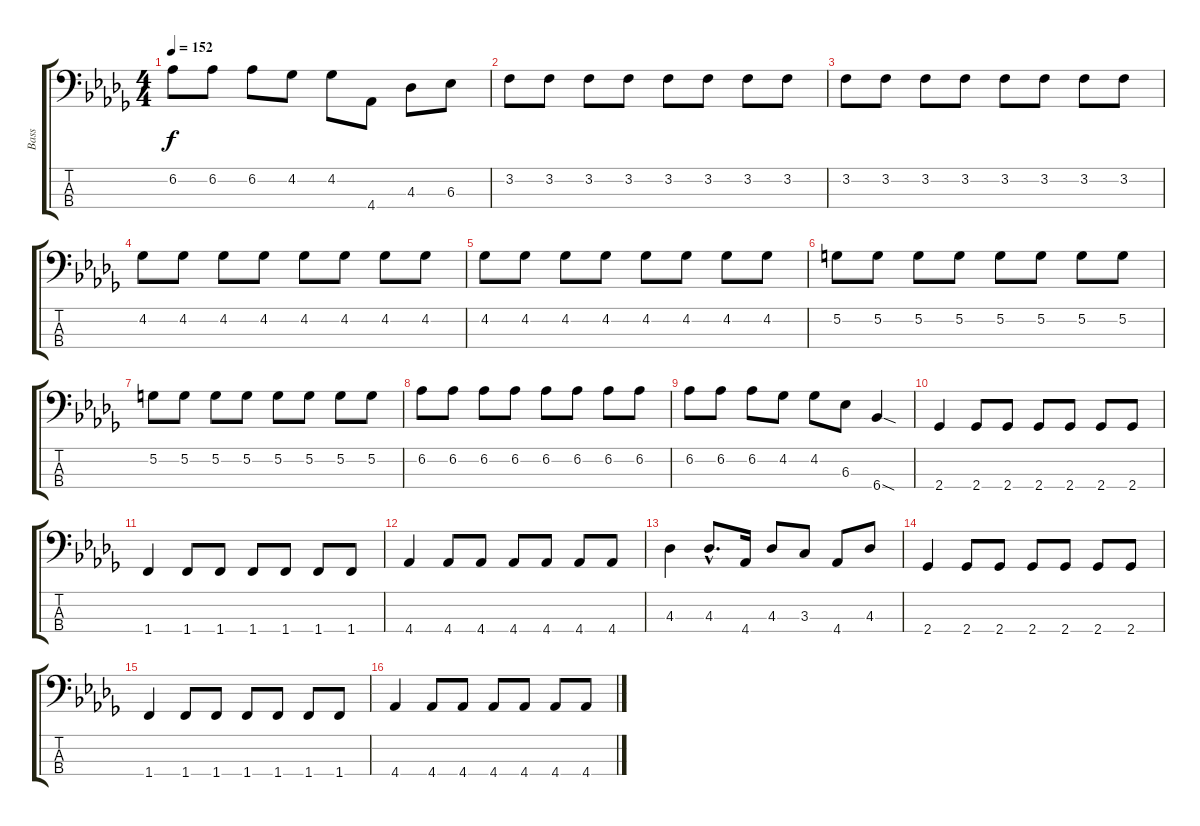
\track ("Bass" "Bass") {instrument electricbasspick}
\staff {score tabs}
\tuning (G2 D2 A1 E1) {hide}
\ts (4 4)
\tempo 152
\clef f4
\ks db
6.2.8{dy f} 6.2.8 6.2.8 4.2.8 4.2.8 4.4.8 4.3.8 6.3.8 |
3.2.8 3.2.8 3.2.8 3.2.8 3.2.8 3.2.8 3.2.8 3.2.8 |
3.2.8 3.2.8 3.2.8 3.2.8 3.2.8 3.2.8 3.2.8 3.2.8 |
4.2.8 4.2.8 4.2.8 4.2.8 4.2.8 4.2.8 4.2.8 4.2.8 |
4.2.8 4.2.8 4.2.8 4.2.8 4.2.8 4.2.8 4.2.8 4.2.8 |
5.2.8 5.2.8 5.2.8 5.2.8 5.2.8 5.2.8 5.2.8 5.2.8 |
5.2.8 5.2.8 5.2.8 5.2.8 5.2.8 5.2.8 5.2.8 5.2.8 |
6.2.8 6.2.8 6.2.8 6.2.8 6.2.8 6.2.8 6.2.8 6.2.8 |
6.2.8 6.2.8 6.2.8 4.2.8 4.2.8 6.3.8 6.4{sod}.4 |
2.4.4 2.4.8 2.4.8 2.4.8 2.4.8 2.4.8 2.4.8 |
1.4.4 1.4.8 1.4.8 1.4.8 1.4.8 1.4.8 1.4.8 |
4.4.4 4.4.8 4.4.8 4.4.8 4.4.8 4.4.8 4.4.8 |
4.3.4 4.3{hac}.8{d} 4.4.16 4.3.8 3.3.8 4.4.8 4.3.8 |
2.4.4 2.4.8 2.4.8 2.4.8 2.4.8 2.4.8 2.4.8 |
1.4.4 1.4.8 1.4.8 1.4.8 1.4.8 1.4.8 1.4.8 |
4.4.4 4.4.8 4.4.8 4.4.8 4.4.8 4.4.8 4.4.8
